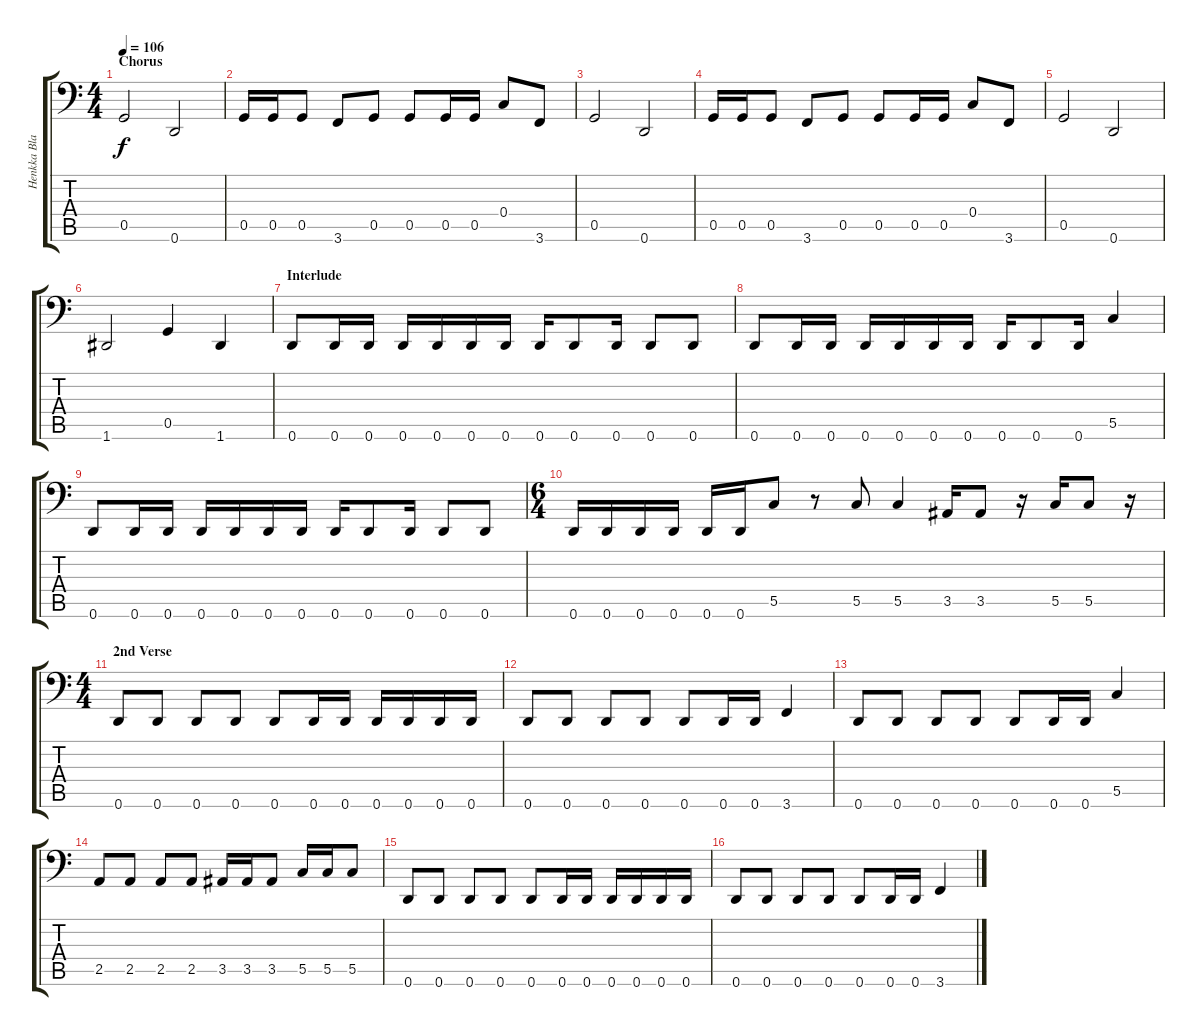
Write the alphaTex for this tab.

\track ("Henkka Blacksmith" "Henkka Bla") {instrument electricbasspick}
\staff {score tabs}
\tuning (D3 A2 F2 C2 G1 D1) {hide}
\ts (4 4)
\section ("" "Chorus")
\tempo 106
\clef f4
\ks c
0.5.2{dy f} 0.6.2 |
0.5.16 0.5.16 0.5.8 3.6.8 0.5.8 0.5.8 0.5.16 0.5.16 0.4.8 3.6.8 |
0.5.2 0.6.2 |
0.5.16 0.5.16 0.5.8 3.6.8 0.5.8 0.5.8 0.5.16 0.5.16 0.4.8 3.6.8 |
0.5.2 0.6.2 |
1.6.2 0.5.4 1.6.4 |
\section ("" "Interlude")
0.6.8 0.6.16 0.6.16 0.6.16 0.6.16 0.6.16 0.6.16 0.6.16 0.6.8 0.6.16 0.6.8 0.6.8 |
0.6.8 0.6.16 0.6.16 0.6.16 0.6.16 0.6.16 0.6.16 0.6.16 0.6.8 0.6.16 5.5.4 |
0.6.8 0.6.16 0.6.16 0.6.16 0.6.16 0.6.16 0.6.16 0.6.16 0.6.8 0.6.16 0.6.8 0.6.8 |
\ts (6 4)
0.6.16 0.6.16 0.6.16 0.6.16 0.6.16 0.6.16 5.5.8 r.8 5.5.8 5.5.4 3.5.16 3.5.8 r.16 5.5.16 5.5.8 r.16 |
\ts (4 4)
\section ("" "2nd Verse")
0.6.8 0.6.8 0.6.8 0.6.8 0.6.8 0.6.16 0.6.16 0.6.16 0.6.16 0.6.16 0.6.16 |
0.6.8 0.6.8 0.6.8 0.6.8 0.6.8 0.6.16 0.6.16 3.6.4 |
0.6.8 0.6.8 0.6.8 0.6.8 0.6.8 0.6.16 0.6.16 5.5.4 |
2.5.8 2.5.8 2.5.8 2.5.8 3.5.16 3.5.16 3.5.8 5.5.16 5.5.16 5.5.8 |
0.6.8 0.6.8 0.6.8 0.6.8 0.6.8 0.6.16 0.6.16 0.6.16 0.6.16 0.6.16 0.6.16 |
0.6.8 0.6.8 0.6.8 0.6.8 0.6.8 0.6.16 0.6.16 3.6.4
